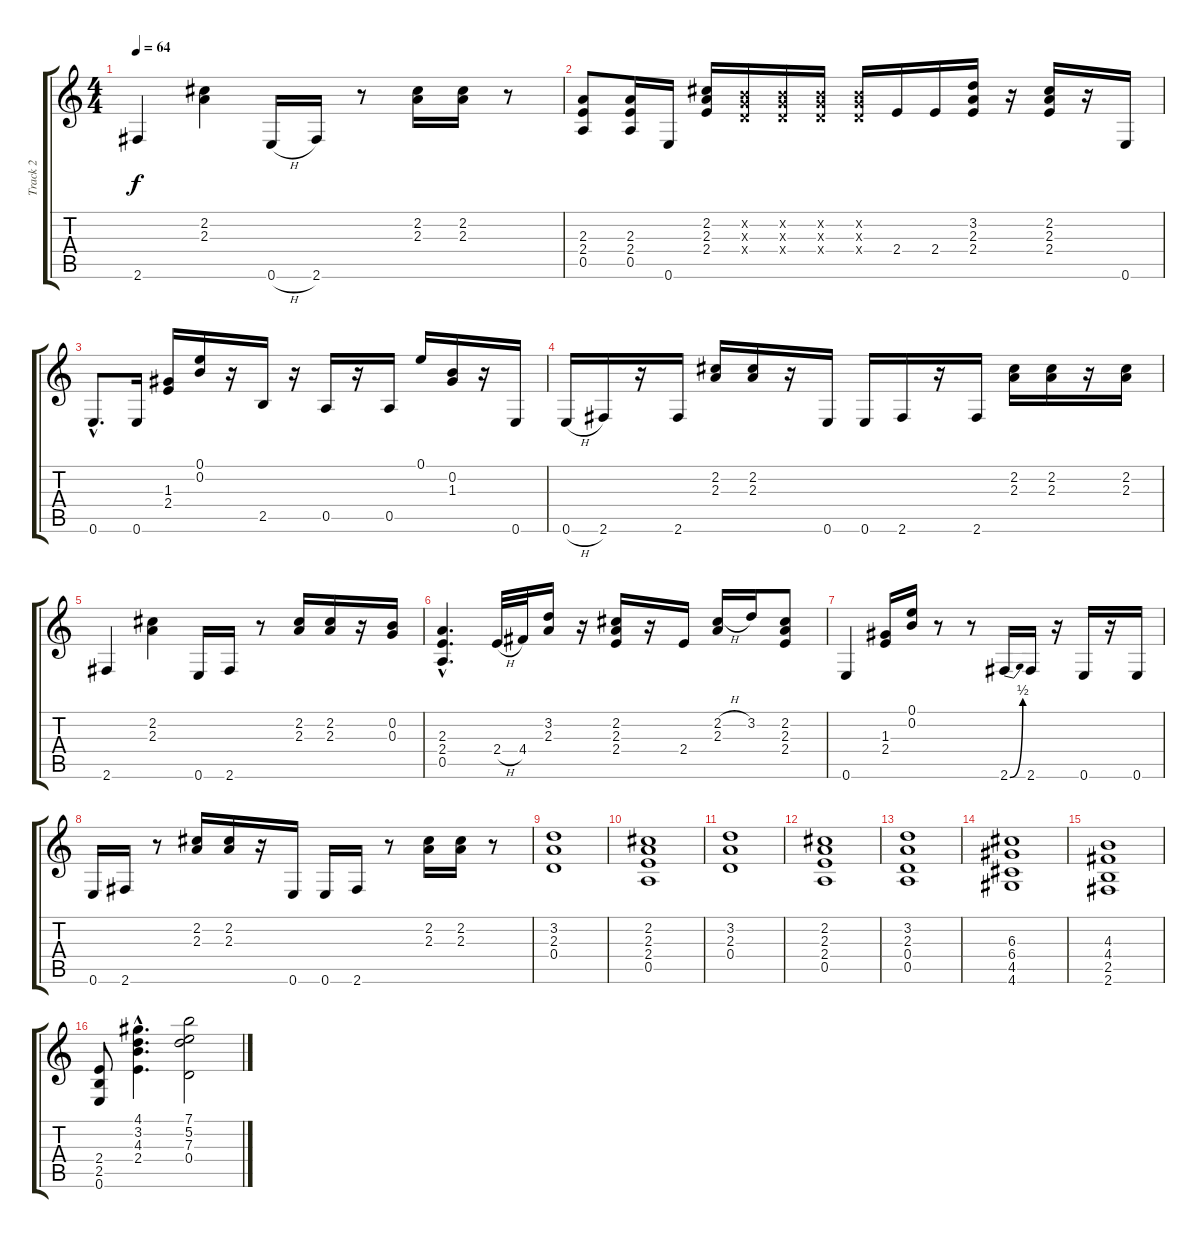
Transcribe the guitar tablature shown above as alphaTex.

\track ("Track 2" "Track 2") {instrument overdrivenguitar}
\staff {score tabs}
\tuning (E4 B3 G3 D3 A2 E2) {hide}
\ts (4 4)
\tempo 64
\clef g2
\ks c
2.6.4{dy f} (2.2 2.3).4 0.6{h}.16 2.6.16 r.8 (2.2 2.3).16 (2.2 2.3).16 r.8 |
(2.3 2.4 0.5).8 (2.3 2.4 0.5).16 0.6.16 (2.2 2.3 2.4).16 (0.2{x} 0.3{x} 0.4{x}).16 (0.2{x} 0.3{x} 0.4{x}).16 (0.2{x} 0.3{x} 0.4{x}).16 (0.2{x} 0.3{x} 0.4{x}).16 2.4.16 2.4.16 (3.2 2.3 2.4).16 r.16 (2.2 2.3 2.4).16 r.16 0.6.16 |
0.6{hac}.8{d} 0.6.16 (1.3 2.4).16 (0.1 0.2).16 r.16 2.5.16 r.16 0.5.16 r.16 0.5.16 0.1.16 (0.2 1.3).16 r.16 0.6.16 |
0.6{h}.16 2.6.16 r.16 2.6.16 (2.2 2.3).16 (2.2 2.3).16 r.16 0.6.16 0.6.16 2.6.16 r.16 2.6.16 (2.2 2.3).16 (2.2 2.3).16 r.16 (2.2 2.3).16 |
2.6.4 (2.2 2.3).4 0.6.16 2.6.16 r.8 (2.2 2.3).16 (2.2 2.3).16 r.16 (0.2 0.3).16 |
(2.3{hac} 2.4{hac} 0.5{hac}).4{d} 2.4{h}.32 4.4.32 (3.2 2.3).16 r.16 (2.2 2.3 2.4).16 r.16 2.4.16 (2.2{h} 2.3).16 3.2.16 (2.2 2.3 2.4).8 |
0.6.4 (1.3 2.4).16 (0.1 0.2).16 r.8 r.8 2.6{be (bend 0 0 60 2)}.16 2.6.16 r.16 0.6.16 r.16 0.6.16 |
0.6.16 2.6.16 r.8 (2.2 2.3).16 (2.2 2.3).16 r.16 0.6.16 0.6.16 2.6.16 r.8 (2.2 2.3).16 (2.2 2.3).16 r.8 |
(3.2 2.3 0.4).1 |
(2.2 2.3 2.4 0.5).1 |
(3.2 2.3 0.4).1 |
(2.2 2.3 2.4 0.5).1 |
(3.2 2.3 0.4 0.5).1 |
(6.3 6.4 4.5 4.6).1 |
(4.3 4.4 2.5 2.6).1 |
(2.4 2.5 0.6).8 (4.1{hac} 3.2{hac} 4.3{hac} 2.4{hac}).4{d} (7.1 5.2 7.3 0.4).2
